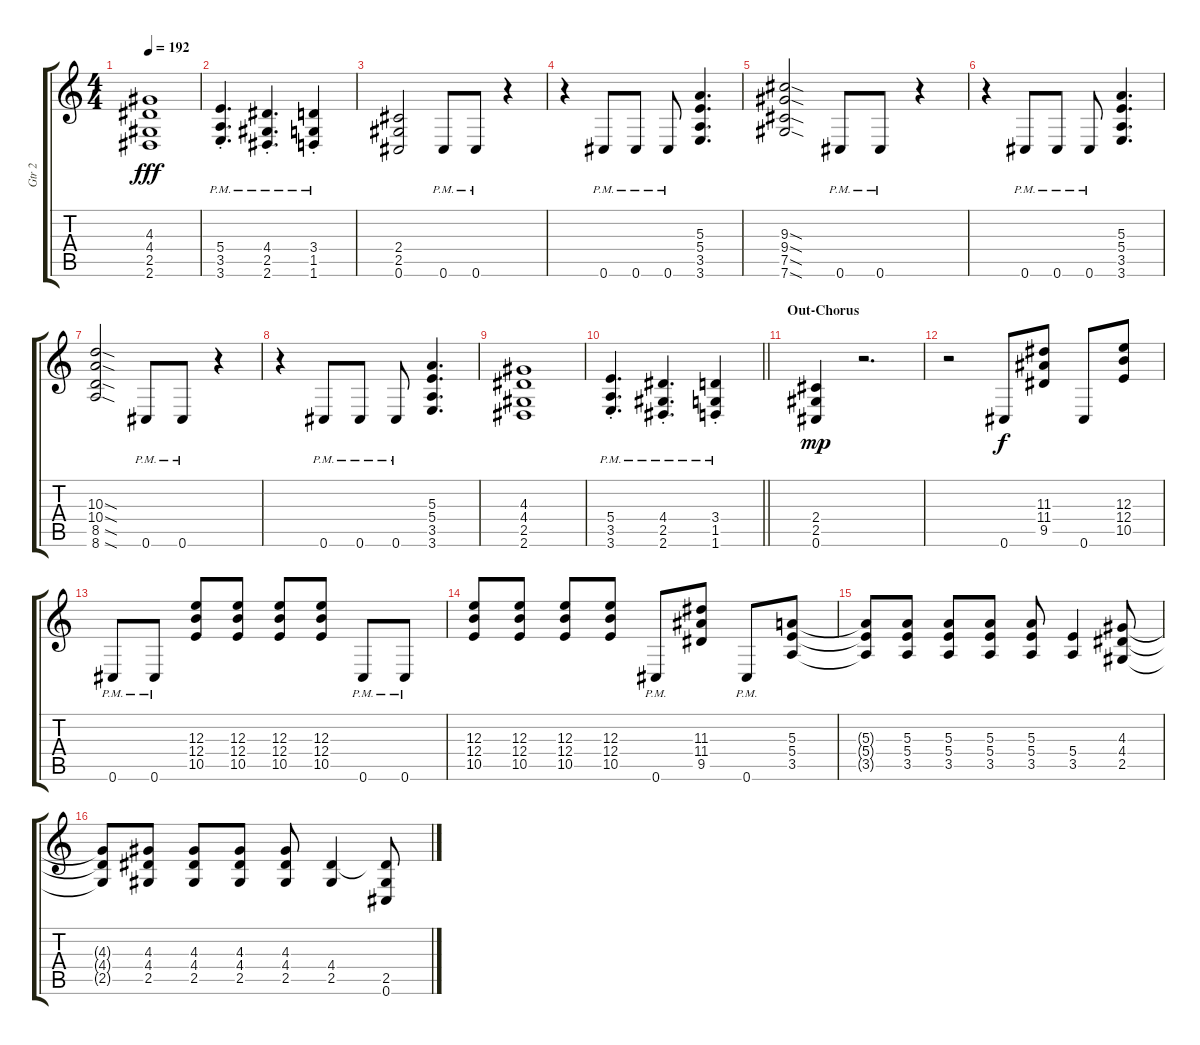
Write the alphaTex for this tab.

\track ("Gtr 2" "Gtr 2") {instrument distortionguitar}
\staff {score tabs}
\tuning (Db4 Ab3 E3 B2 Gb2 Db2) {hide}
\ts (4 4)
\tempo 192
\clef g2
\ks c
(4.3 4.4 2.5 2.6).1{dy fff} |
(5.4 3.5{pm} 3.6{pm st}).4{d} (4.4 2.5{pm} 2.6{pm st}).4{d} (3.4 1.5{pm} 1.6{pm st}).4 |
(2.4 2.5 0.6).2 0.6{pm}.8 0.6{pm}.8 r.4 |
r.4 0.6{pm}.8 0.6{pm}.8 0.6{pm}.8 (5.3 5.4 3.5 3.6).4{d} |
(9.3{sod} 9.4{sod} 7.5{sod} 7.6{sod}).2 0.6{pm}.8 0.6{pm}.8 r.4 |
r.4 0.6{pm}.8 0.6{pm}.8 0.6{pm}.8 (5.3 5.4 3.5 3.6).4{d} |
(10.3{sod} 10.4{sod} 8.5{sod} 8.6{sod}).2 0.6{pm}.8 0.6{pm}.8 r.4 |
r.4 0.6{pm}.8 0.6{pm}.8 0.6{pm}.8 (5.3 5.4 3.5 3.6).4{d} |
(4.3 4.4 2.5 2.6).1 |
\barLineRight lightlight
(5.4 3.5{pm} 3.6{pm st}).4{d} (4.4 2.5{pm} 2.6{pm st}).4{d} (3.4 1.5{pm} 1.6{pm st}).4 |
\section ("" "Out-Chorus")
(2.4 2.5 0.6).4{dy mp} r.2{d} |
r.2 0.6.8{dy f} (11.3 11.4 9.5).8 0.6.8 (12.3 12.4 10.5).8 |
0.6{pm}.8 0.6{pm}.8 (12.3 12.4 10.5).8 (12.3 12.4 10.5).8 (12.3 12.4 10.5).8 (12.3 12.4 10.5).8 0.6{pm}.8 0.6{pm}.8 |
(12.3 12.4 10.5).8 (12.3 12.4 10.5).8 (12.3 12.4 10.5).8 (12.3 12.4 10.5).8 0.6{pm}.8 (11.3 11.4 9.5).8 0.6{pm}.8 (5.3 5.4 3.5).8 |
(5.3{t} 5.4{t} 3.5{t}).8 (5.3 5.4 3.5).8 (5.3 5.4 3.5).8 (5.3 5.4 3.5).8 (5.3 5.4 3.5).8 (5.4 3.5).4 (4.3 4.4 2.5).8 |
(4.3{t} 4.4{t} 2.5{t}).8 (4.3 4.4 2.5).8 (4.3 4.4 2.5).8 (4.3 4.4 2.5).8 (4.3 4.4 2.5).8 (4.4 2.5).4 (4.4{t} 2.5 0.6).8
